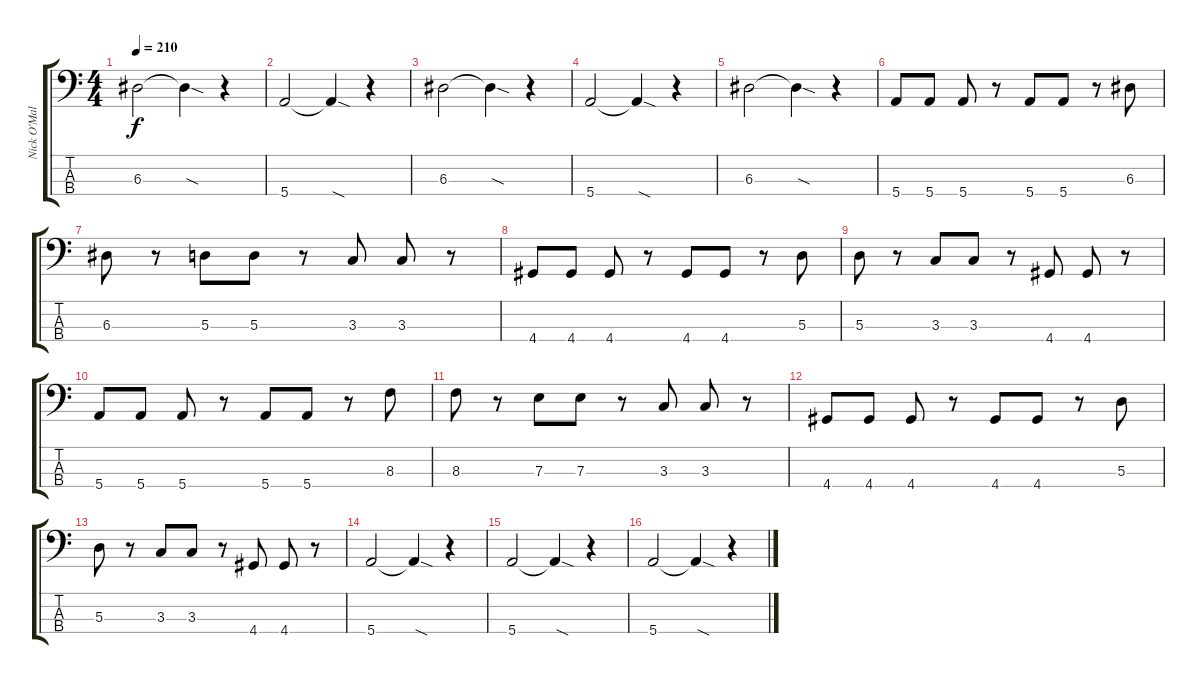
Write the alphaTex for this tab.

\track ("Nick O'Malley" "Nick O'Mal") {instrument electricbassfinger}
\staff {score tabs}
\tuning (G2 D2 A1 E1) {hide}
\ts (4 4)
\tempo 210
\clef f4
\ks c
6.3.2{dy f} 6.3{sod t}.4 r.4 |
5.4.2 5.4{sod t}.4 r.4 |
6.3.2 6.3{sod t}.4 r.4 |
5.4.2 5.4{sod t}.4 r.4 |
6.3.2 6.3{sod t}.4 r.4 |
5.4.8 5.4.8 5.4.8 r.8 5.4.8 5.4.8 r.8 6.3.8 |
6.3.8 r.8 5.3.8 5.3.8 r.8 3.3.8 3.3.8 r.8 |
4.4.8 4.4.8 4.4.8 r.8 4.4.8 4.4.8 r.8 5.3.8 |
5.3.8 r.8 3.3.8 3.3.8 r.8 4.4.8 4.4.8 r.8 |
5.4.8 5.4.8 5.4.8 r.8 5.4.8 5.4.8 r.8 8.3.8 |
8.3.8 r.8 7.3.8 7.3.8 r.8 3.3.8 3.3.8 r.8 |
4.4.8 4.4.8 4.4.8 r.8 4.4.8 4.4.8 r.8 5.3.8 |
5.3.8 r.8 3.3.8 3.3.8 r.8 4.4.8 4.4.8 r.8 |
5.4.2 5.4{sod t}.4 r.4 |
5.4.2 5.4{sod t}.4 r.4 |
5.4.2 5.4{sod t}.4 r.4
